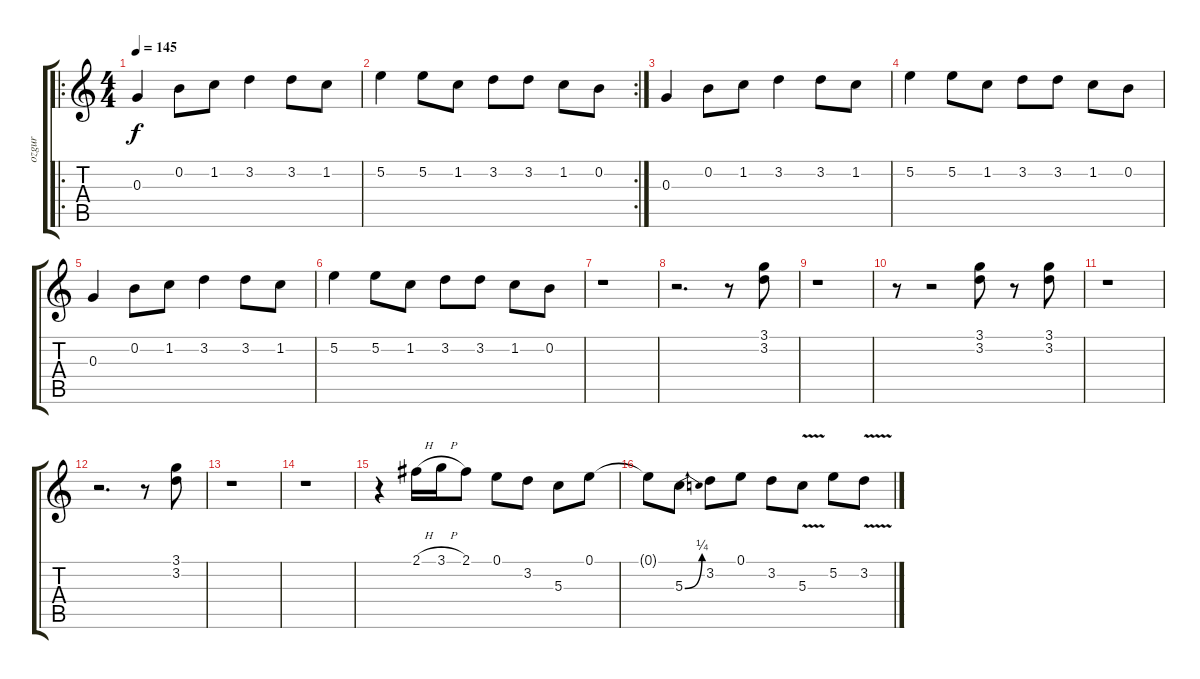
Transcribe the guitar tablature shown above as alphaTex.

\track ("ozgur" "ozgur") {instrument overdrivenguitar}
\staff {score tabs}
\tuning (E4 B3 G3 D3 A2 E2) {hide}
\ro
\ts (4 4)
\tempo 145
\clef g2
\ks c
0.3.4{dy f} 0.2.8 1.2.8 3.2.4 3.2.8 1.2.8 |
\rc 2
5.2.4 5.2.8 1.2.8 3.2.8 3.2.8 1.2.8 0.2.8 |
0.3.4 0.2.8 1.2.8 3.2.4 3.2.8 1.2.8 |
5.2.4 5.2.8 1.2.8 3.2.8 3.2.8 1.2.8 0.2.8 |
0.3.4 0.2.8 1.2.8 3.2.4 3.2.8 1.2.8 |
5.2.4 5.2.8 1.2.8 3.2.8 3.2.8 1.2.8 0.2.8 |
r.1 |
r.2{d} r.8 (3.1 3.2).8 |
r.1 |
r.8 r.2 (3.1 3.2).8 r.8 (3.1 3.2).8 |
r.1 |
r.2{d} r.8 (3.1 3.2).8 |
r.1 |
r.1 |
r.4 2.1{h}.16 3.1{h}.16 2.1.8 0.1.8 3.2.8 5.3.8 0.1.8 |
0.1{t}.8 5.3{be (bend 0 0 60 1)}.8 3.2.8 0.1.8 3.2.8 5.3{v}.8 5.2.8 3.2{v}.8
